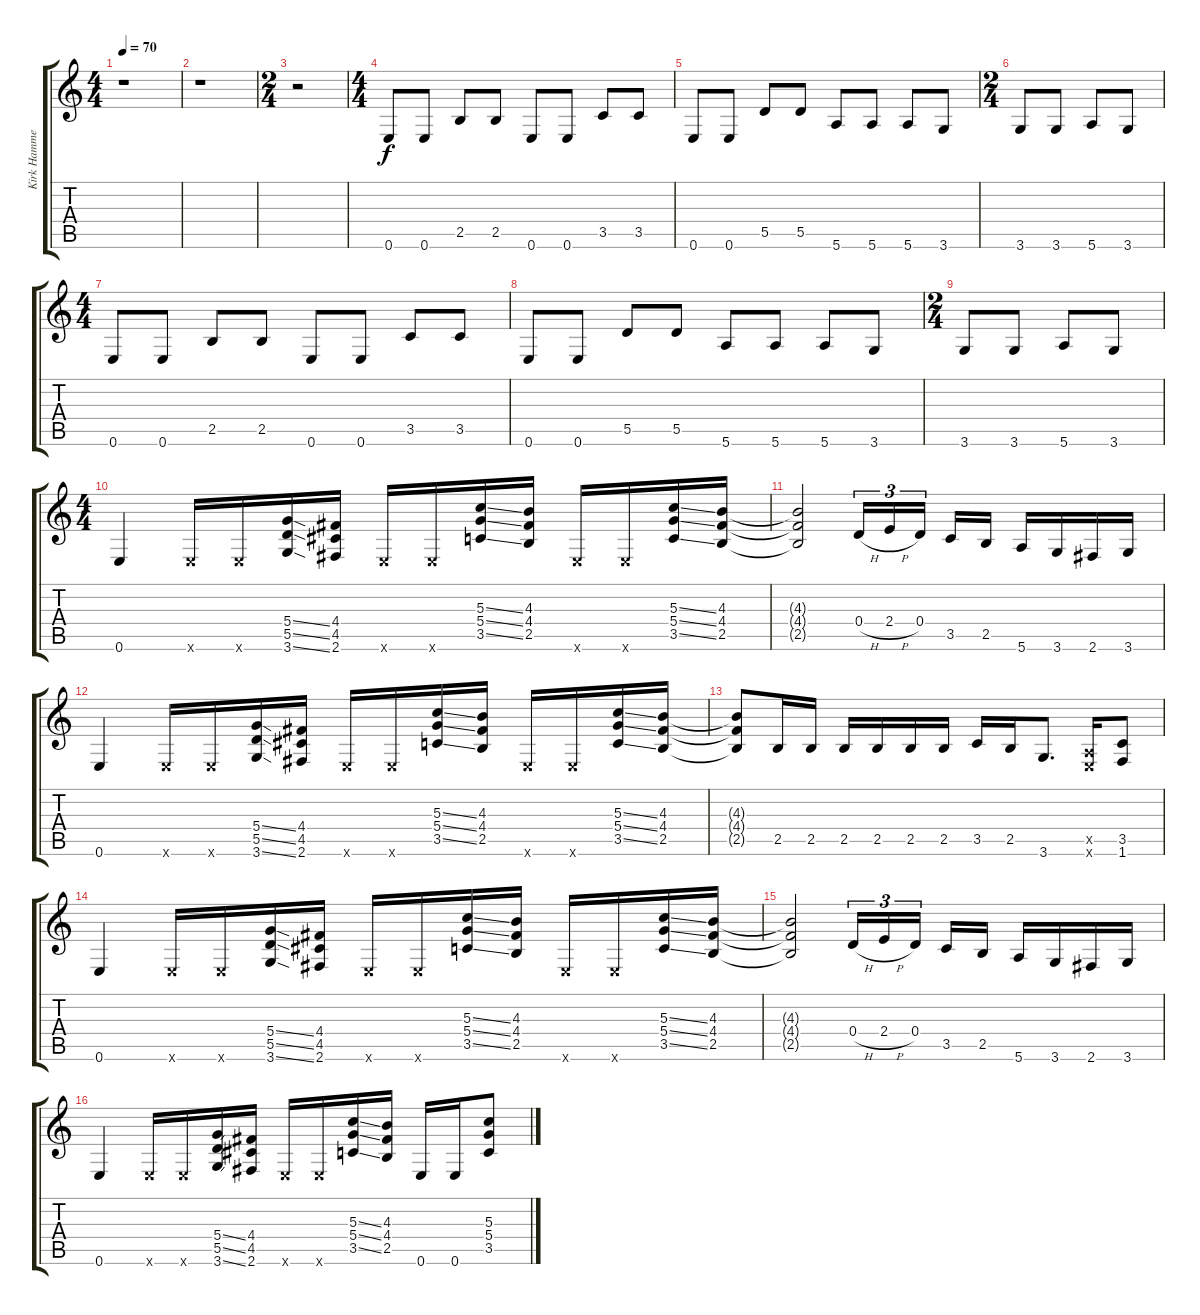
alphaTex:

\track ("Kirk Hammet" "Kirk Hamme") {instrument distortionguitar}
\staff {score tabs}
\tuning (E4 B3 G3 D3 A2 E2) {hide}
\ts (4 4)
\tempo 70
\clef g2
\ks c
r.1{dy f} |
r.1 |
\ts (2 4)
r.2 |
\ts (4 4)
0.6.8 0.6.8 2.5.8 2.5.8 0.6.8 0.6.8 3.5.8 3.5.8 |
0.6.8 0.6.8 5.5.8 5.5.8 5.6.8 5.6.8 5.6.8 3.6.8 |
\ts (2 4)
3.6.8 3.6.8 5.6.8 3.6.8 |
\ts (4 4)
0.6.8 0.6.8 2.5.8 2.5.8 0.6.8 0.6.8 3.5.8 3.5.8 |
0.6.8 0.6.8 5.5.8 5.5.8 5.6.8 5.6.8 5.6.8 3.6.8 |
\ts (2 4)
3.6.8 3.6.8 5.6.8 3.6.8 |
\ts (4 4)
0.6.4 0.6{x}.16 0.6{x}.16 (5.4{ss} 5.5{ss} 3.6{ss}).16 (4.4 4.5 2.6).16 0.6{x}.16 0.6{x}.16 (5.3{ss} 5.4{ss} 3.5{ss}).16 (4.3 4.4 2.5).16 0.6{x}.16 0.6{x}.16 (5.3{ss} 5.4{ss} 3.5{ss}).16 (4.3 4.4 2.5).16 |
(4.3{t} 4.4{t} 2.5{t}).2 0.4{h}.16{tu (3 2)} 2.4{h}.16{tu (3 2)} 0.4.16{tu (3 2)} 3.5.16 2.5.16 5.6.16 3.6.16 2.6.16 3.6.16 |
0.6.4 0.6{x}.16 0.6{x}.16 (5.4{ss} 5.5{ss} 3.6{ss}).16 (4.4 4.5 2.6).16 0.6{x}.16 0.6{x}.16 (5.3{ss} 5.4{ss} 3.5{ss}).16 (4.3 4.4 2.5).16 0.6{x}.16 0.6{x}.16 (5.3{ss} 5.4{ss} 3.5{ss}).16 (4.3 4.4 2.5).16 |
(4.3{t} 4.4{t} 2.5{t}).8 2.5.16 2.5.16 2.5.16 2.5.16 2.5.16 2.5.16 3.5.16 2.5.16 3.6.8{d} (0.5{x} 0.6{x}).16 (3.5 1.6).8 |
0.6.4 0.6{x}.16 0.6{x}.16 (5.4{ss} 5.5{ss} 3.6{ss}).16 (4.4 4.5 2.6).16 0.6{x}.16 0.6{x}.16 (5.3{ss} 5.4{ss} 3.5{ss}).16 (4.3 4.4 2.5).16 0.6{x}.16 0.6{x}.16 (5.3{ss} 5.4{ss} 3.5{ss}).16 (4.3 4.4 2.5).16 |
(4.3{t} 4.4{t} 2.5{t}).2 0.4{h}.16{tu (3 2)} 2.4{h}.16{tu (3 2)} 0.4.16{tu (3 2)} 3.5.16 2.5.16 5.6.16 3.6.16 2.6.16 3.6.16 |
0.6.4 0.6{x}.16 0.6{x}.16 (5.4{ss} 5.5{ss} 3.6{ss}).16 (4.4 4.5 2.6).16 0.6{x}.16 0.6{x}.16 (5.3{ss} 5.4{ss} 3.5{ss}).16 (4.3 4.4 2.5).16 0.6.16 0.6.16 (5.3 5.4 3.5).8
